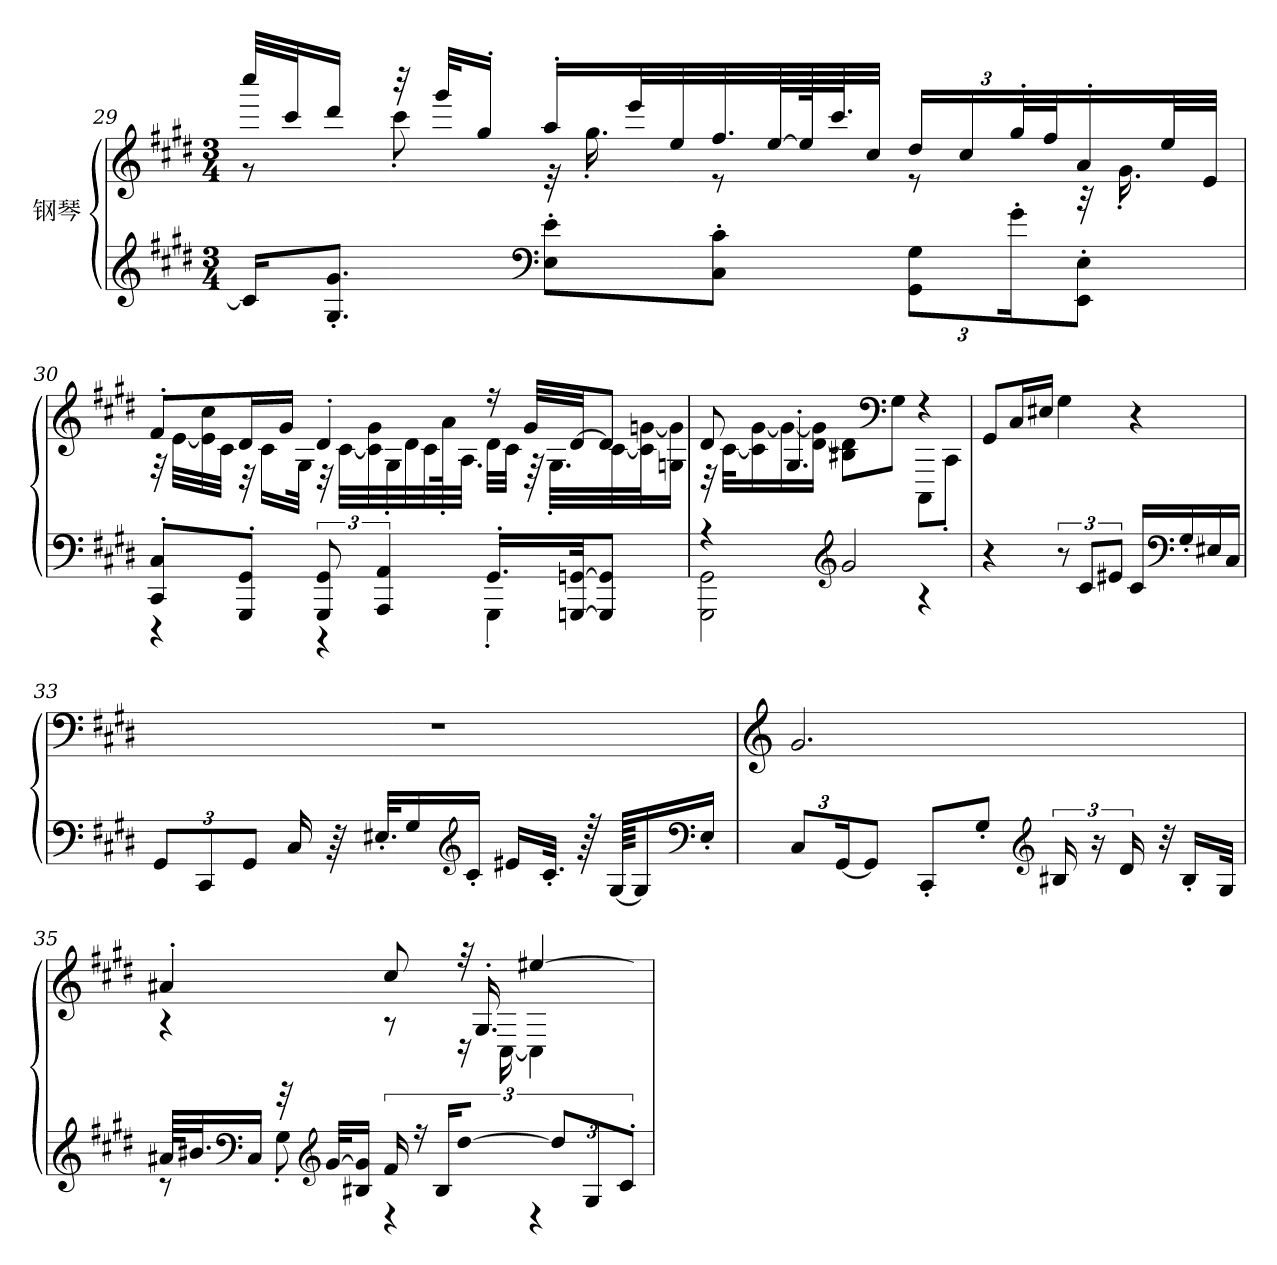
**kern	**kern
*part1	*part1
*staff2	*staff1
*I"钢琴	*
!!LO:LB:g=z
*clefG2	*clefG2
*k[f#c#g#d#]	*k[f#c#g#d#]
*M3/4	*M3/4
=29	=29
*	*^
16c#/KL]	32cccc#/LLL	8r
.	32ccc#/J	.
8.G#/' 8.g#/'J	16ddd#/JJ	.
.	32r	8ccc#'\
.	32ggg#/KLL	.
.	16gg#'/JJ	.
*clefF4	*	*
8E\' 8e\'L	16aa'/LL	32r
.	.	16.gg#'\
.	32eee/L	.
.	32ee/	.
8C#\' 8c#\'J	32.ff#/	8r
.	[64ee/L	.
.	128ee/K]	.
.	64.ccc#/J	.
.	32cc#/JJJ	.
*Xbrackettup	*Xbrackettup	*
12GG#\ 12G#\L	24dd#/LL	8r
.	24cc#/	.
24g#'\K	48gg#'/L	.
.	48ff#/J	.
8EE\' 8E\'J	16a'/	32r
.	.	16.g#'\
.	32ee/L	.
.	32e/JJJ	.
!!LO:LB:g=z	!!
=30	=30	=30
*^	*	*
8CC#/' 8C#/'L	4r	8f#'/L	32r
.	.	.	[32e\LLL
.	.	.	32e\] 32cc#\
.	.	.	32c#\JJJ
8GGG#/' 8GG#/'J	.	16d#/L	32r
.	.	.	16c#\LL
.	.	16g#/JJ	.
.	.	.	32G#\JJk
*brackettup	*	*	*
12GGG#/ 12GG#/	4r	4d#'/	32r
.	.	.	[32c#\LLL
.	.	.	32c#\] 32g#\
6AAA/ 6AA/	.	.	.
.	.	.	32G#'\
.	.	.	32d#\
.	.	.	32c#\
.	.	.	64a'\K
.	.	.	32.A\JJJ
16.GG#'/LL	4GGG#'\	16r	32d#\LLL
.	.	.	32c#\JJJ
.	.	32g#/LLL	64r
.	.	.	32.G#'\LLL
[32GGGn/ [32GGn/JK	.	[32d#/JJ	.
8GGG/] 8GG/]J	.	8d#/J]	[32c#\
.	.	.	32c#\] [32gn\J
.	.	.	16Gn\ 16g\]JJ
=31	=31	=31	=31
4r	2GGG#\ 2GG#\	8d#/	32r
.	.	.	[32c#\KLL
.	.	.	16c#\] [16g#\
.	.	4.G#'/	16g#\_
.	.	.	[16d#\ 16g#\]JJ
*clefG2	*	*	*
2g#/	.	.	8B#X\ 8d#\]L
*	*	*clefF4	*
.	.	.	8G#\J
.	4r	4r	8CCC#\L
.	.	.	8CC#'\J
*v	*v	*	*
*	*v	*v
!!LO:LB:g=z
=32	=32
4r	8GG#/L
.	16C#/L
.	16E#X/JJ
12r	4G#\
12c#/L	.
12e#X/J	.
16c#/LL	4r
*clefF4	*
16G#'/	.
16E#X/	.
16C#/JJ	.
=33	=33
*Xbrackettup	*
12GG#/L	2.r
12CC#/	.
12GG#/J	.
16C#/	.
64r	.
32.E#X'/KLL	.
16G#/	.
*clefG2	*
16c#'/JJ	.
16e#X/LL	.
32.c#'/JJk	.
128r	.
[128G#/KKKLL	.
16G#/]	.
*clefF4	*
16E#'/JJ	.
!!LO:LB:g=z
=34	=34
*	*clefG2
12C#/L	2.g#/
[24GG#/K	.
8GG#/J]	.
8CC#'/L	.
8G#'/J	.
*clefG2	*
*brackettup	*
24B#X/	.
24r	.
24d#/	.
32r	.
16B#'/LL	.
32G#/JJk	.
=35	=35
*^	*^
64a#X/KLLL	8r	4a#X'/	4r
32.b#X/J	.	.	.
*clefF4	*	*	*
16C#/JJ	.	.	.
32r	8G#'\	.	.
*clefG2	*	*	*
[32g#/KLL	.	.	.
16B#X/ 16g#/]JJ	.	.	.
24f#/	4r	8cc#/	8r
24r	.	.	.
24B#/KL	.	.	.
[8dd#/J	.	32r	16r
.	.	16.G#'/	.
.	.	.	[16C#\
*Xbrackettup	*	*	*
12dd#/L]	4r	[4ee#X/	4C#\]
12G#/	.	.	.
12c#'/J	.	.	.
*v	*v	*	*
*	*v	*v
=	=
*-	*-
